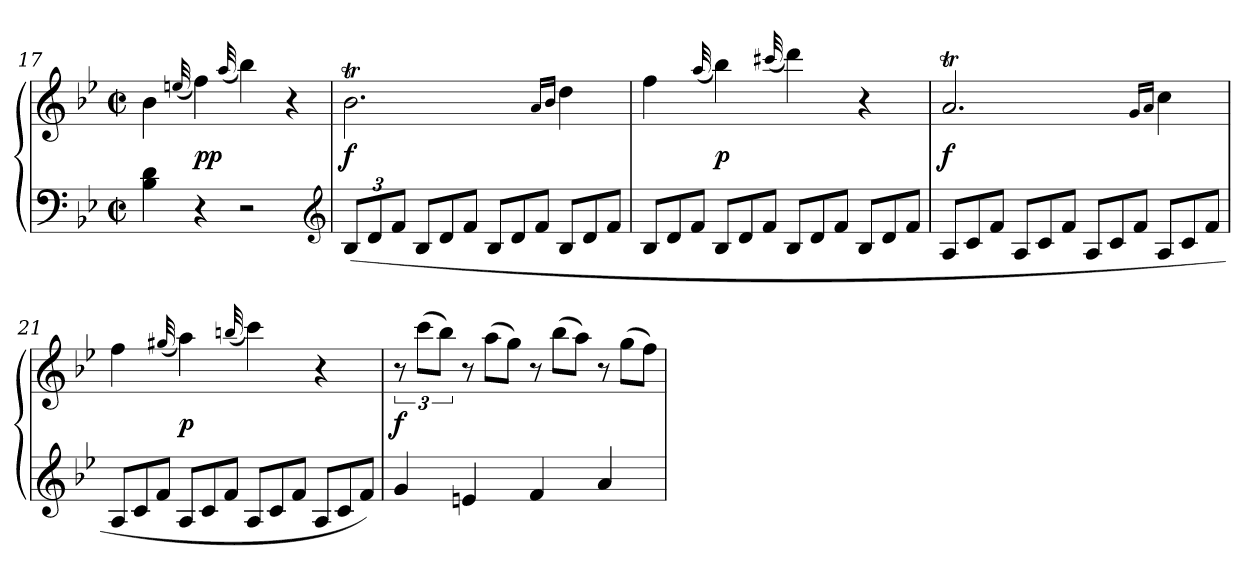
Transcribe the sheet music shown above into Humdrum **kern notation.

**kern	**kern	**dynam
*part1	*part1	*part1
*staff2	*staff1	*staff1/2
*clefF4	*clefG2	*
*k[b-e-]	*k[b-e-]	*
*M2/2	*M2/2	*
*met(c|)	*met(c|)	*
=17	=17	=17
4B- 4d	4b-	.
.	(32qqeen	.
4r	4ff)	pp
.	(32qqaa	.
2r	4bb-)	.
.	4r	.
*clefG2	*	*
=18	=18	=18
(12B-L	2.b-T	f
12d	.	.
12fJ	.	.
*Xtuplet	*	*
12B-L	.	.
12d	.	.
12fJ	.	.
12B-L	.	.
12d	.	.
12fJ	.	.
.	16qaLL	.
.	16qb-JJ	.
12B-L	4dd	.
12d	.	.
12fJ	.	.
=19	=19	=19
12B-L	4ff	.
12d	.	.
12fJ	.	.
.	(32qqaa	.
12B-L	4bb-)	p
12d	.	.
12fJ	.	.
.	(32qqccc#X	.
12B-L	4ddd)	.
12d	.	.
12fJ	.	.
12B-L	4r	.
12d	.	.
12fJ	.	.
=20	=20	=20
12AL	2.at	f
12c	.	.
12fJ	.	.
12AL	.	.
12c	.	.
12fJ	.	.
12AL	.	.
12c	.	.
12fJ	.	.
.	16qgLL	.
.	16qaJJ	.
12AL	4cc	.
12c	.	.
12fJ	.	.
=21	=21	=21
12AL	4ff	.
12c	.	.
12fJ	.	.
.	(32qqgg#X	.
12AL	4aa)	p
12c	.	.
12fJ	.	.
.	(32qqbbn	.
12AL	4ccc)	.
12c	.	.
12fJ	.	.
12AL	4r	.
12c	.	.
12fJ)	.	.
=22	=22	=22
4g	12r	f
.	(12cccL	.
.	12bb-J)	.
*	*Xtuplet	*
4en	12r	.
.	(12aaL	.
.	12ggJ)	.
4f	12r	.
.	(12bb-L	.
.	12aaJ)	.
4a	12r	.
.	(12ggL	.
.	12ffJ)	.
=	=	=
*-	*-	*-
